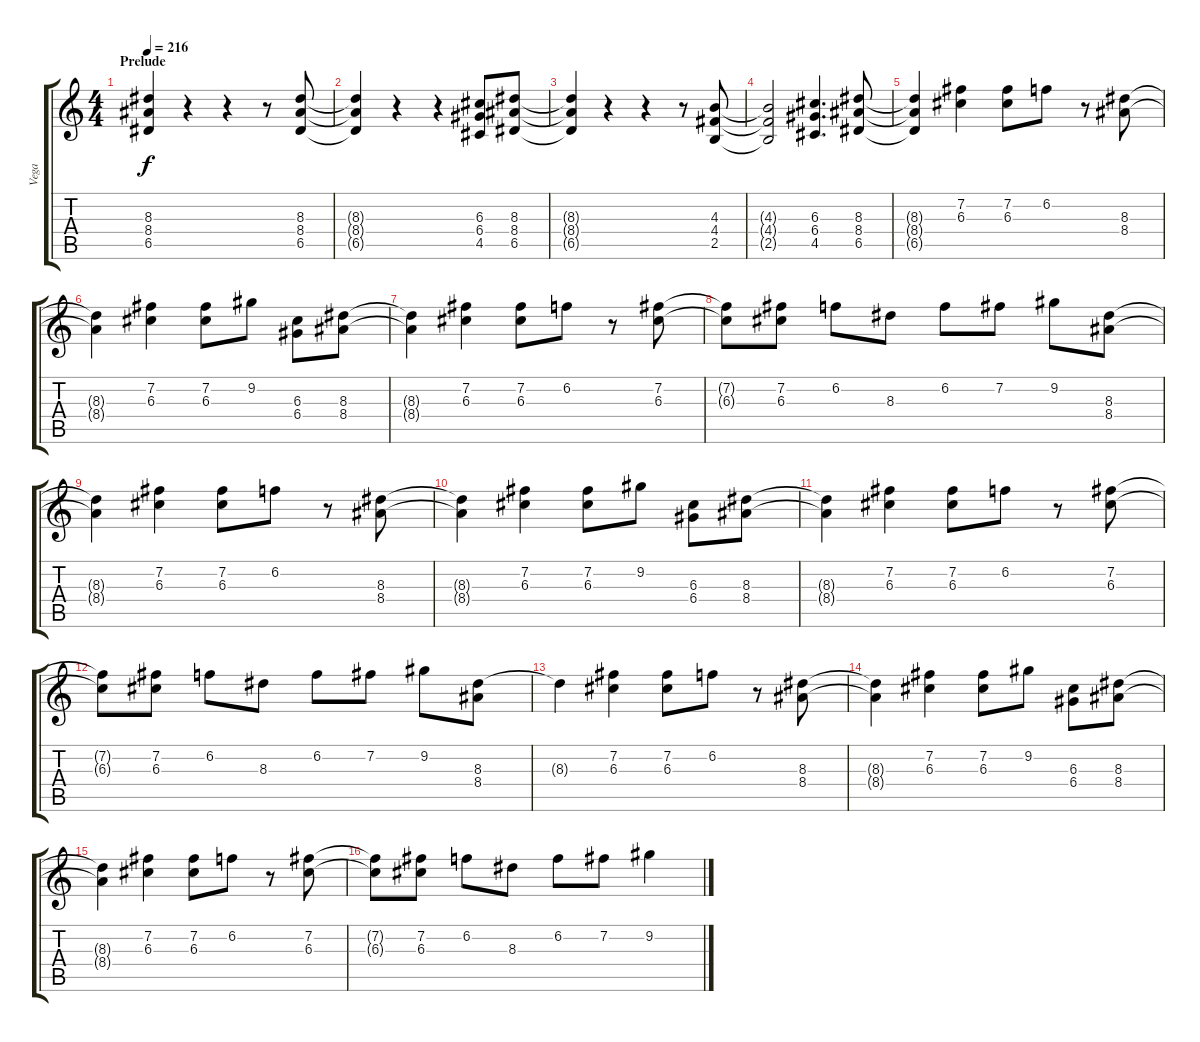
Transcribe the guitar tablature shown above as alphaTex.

\track ("Vega" "Vega") {instrument overdrivenguitar}
\staff {score tabs}
\tuning (E4 B3 G3 D3 A2 E2) {hide}
\ts (4 4)
\section ("" "Prelude")
\tempo 216
\clef g2
\ks c
(8.3{t} 8.4{t} 6.5{t}).4{dy f} r.4 r.4 r.8 (8.3 8.4 6.5).8 |
(8.3{t} 8.4{t} 6.5{t}).4 r.4 r.4 (6.3 6.4 4.5).8 (8.3 8.4 6.5).8 |
(8.3{t} 8.4{t} 6.5{t}).4 r.4 r.4 r.8 (4.3 4.4 2.5).8 |
(4.3{t} 4.4{t} 2.5{t}).2 (6.3 6.4 4.5).4{d} (8.3 8.4 6.5).8 |
(8.3{t} 8.4{t} 6.5{t}).4 (7.2 6.3).4 (7.2 6.3).8 6.2.8 r.8 (8.3 8.4).8 |
(8.3{t} 8.4{t}).4 (7.2 6.3).4 (7.2 6.3).8 9.2.8 (6.3 6.4).8 (8.3 8.4).8 |
(8.3{t} 8.4{t}).4 (7.2 6.3).4 (7.2 6.3).8 6.2.8 r.8 (7.2 6.3).8 |
(7.2{t} 6.3{t}).8 (7.2 6.3).8 6.2.8 8.3.8 6.2.8 7.2.8 9.2.8 (8.3 8.4).8 |
(8.3{t} 8.4{t}).4 (7.2 6.3).4 (7.2 6.3).8 6.2.8 r.8 (8.3 8.4).8 |
(8.3{t} 8.4{t}).4 (7.2 6.3).4 (7.2 6.3).8 9.2.8 (6.3 6.4).8 (8.3 8.4).8 |
(8.3{t} 8.4{t}).4 (7.2 6.3).4 (7.2 6.3).8 6.2.8 r.8 (7.2 6.3).8 |
(7.2{t} 6.3{t}).8 (7.2 6.3).8 6.2.8 8.3.8 6.2.8 7.2.8 9.2.8 (8.3 8.4).8 |
8.3{t}.4 (7.2 6.3).4 (7.2 6.3).8 6.2.8 r.8 (8.3 8.4).8 |
(8.3{t} 8.4{t}).4 (7.2 6.3).4 (7.2 6.3).8 9.2.8 (6.3 6.4).8 (8.3 8.4).8 |
(8.3{t} 8.4{t}).4 (7.2 6.3).4 (7.2 6.3).8 6.2.8 r.8 (7.2 6.3).8 |
(7.2{t} 6.3{t}).8 (7.2 6.3).8 6.2.8 8.3.8 6.2.8 7.2.8 9.2.4
